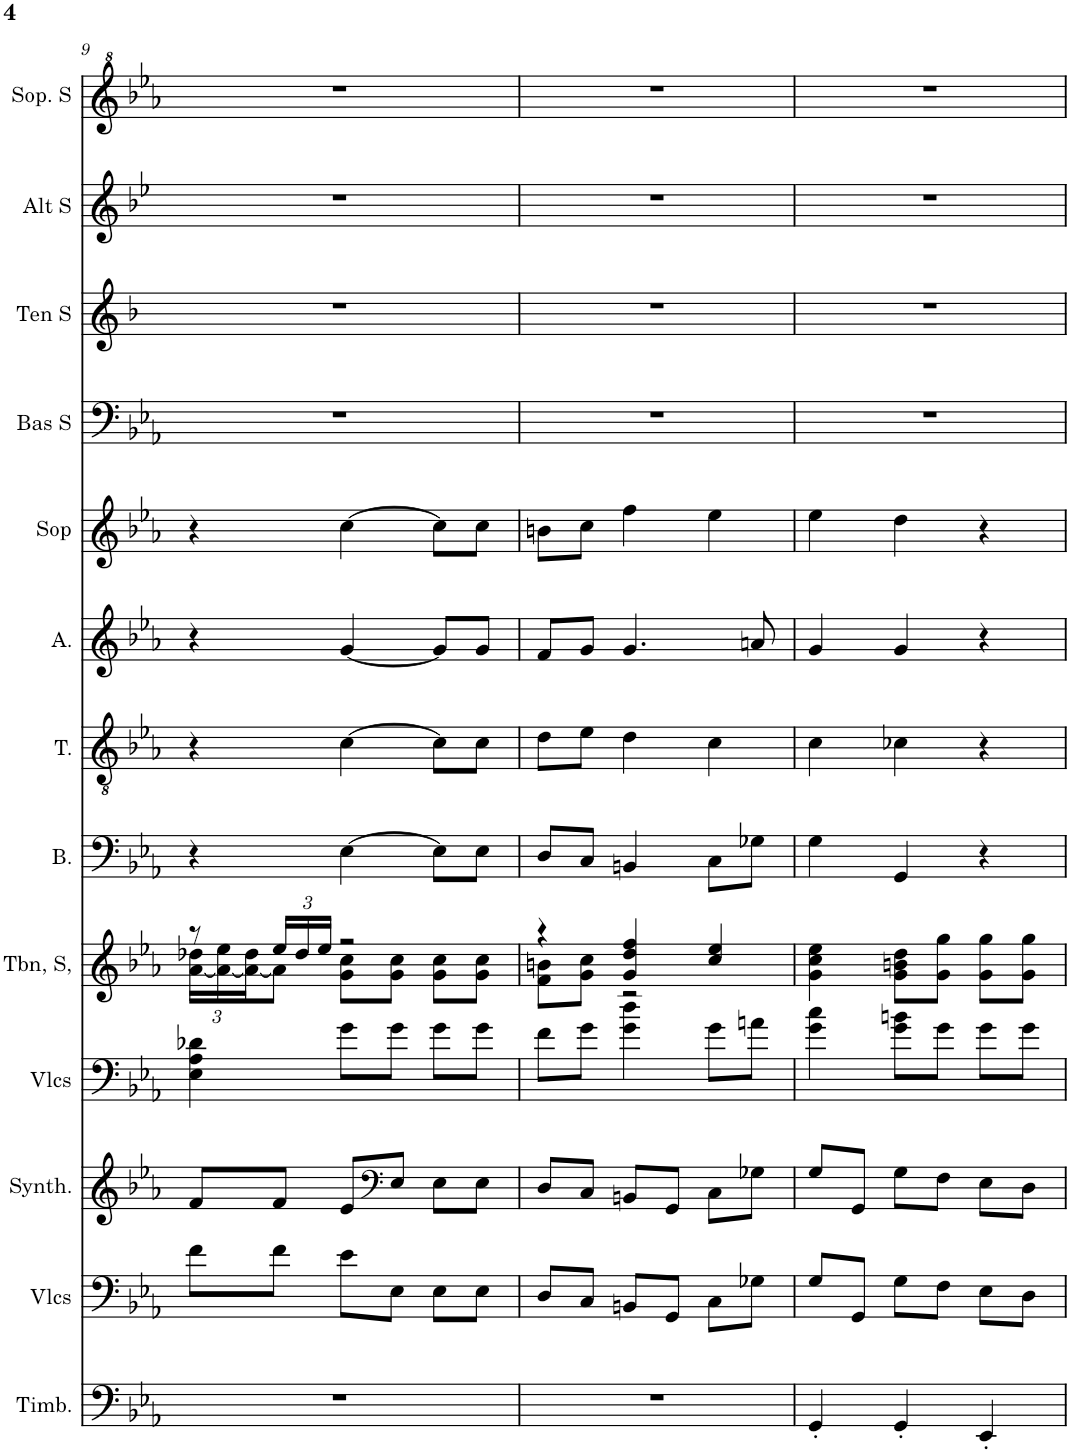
**kern	**kern	**kern	**kern	**kern	**kern	**kern	**kern	**kern	**kern	**kern	**kern	**kern
*part13	*part12	*part11	*part10	*part9	*part8	*part7	*part6	*part5	*part4	*part3	*part2	*part1
*staff13	*staff12	*staff11	*staff10	*staff9	*staff8	*staff7	*staff6	*staff5	*staff4	*staff3	*staff2	*staff1
*I"Timbales, Staff-1	*I"Violoncelles, D'Bass/Strings, etc	*I"Synthétiseur d'instruments à cordes, Synth strings, etc	*I"Violoncelles, Synth strings 2	*I"Trombone Soprano, 1st violins	*I"Basse	*I"Ténor	*I"Alto	*I"Soprano	*I"Basse Solo	*I"Tenor Solo	*I"Alto Solo	*I"Soprano Solo
*I'Timb.	*I'Vlcs	*I'Synth.	*I'Vlcs	*I'Tbn, S,	*I'B.	*I'T.	*I'A.	*I'Sop	*I'Bas S	*I'Ten S	*I'Alt S	*I'Sop. S
!!LO:PB:g=z
*clefF4	*clefF4	*clefG2	*clefF4	*clefG2	*clefF4	*clefGv2	*clefG2	*clefG2	*clefF4	*clefG2	*clefG2	*clefG^2
*	*	*	*	*	*	*	*	*	*	*Trd8c14	*Trd4c7	*
*k[b-e-a-]	*k[b-e-a-]	*k[b-e-a-]	*k[b-e-a-]	*k[b-e-a-]	*k[b-e-a-]	*k[b-e-a-]	*k[b-e-a-]	*k[b-e-a-]	*k[b-e-a-]	*k[b-]	*k[b-e-]	*k[b-e-a-]
*M3/4	*M3/4	*M3/4	*M3/4	*M3/4	*M3/4	*M3/4	*M3/4	*M3/4	*M3/4	*M3/4	*M3/4	*M3/4
=9	=9	=9	=9	=9	=9	=9	=9	=9	=9	=9	=9	=9
*	*	*	*	*^	*	*	*	*	*	*	*	*
*	*	*	*	*	*Xbrackettup	*	*	*	*	*	*	*	*
2.r	8f\L	8f/L	4E-\ 4A-\ 4d-X\	8r	[24a-\ 24dd-X\LL	4r	4r	4r	4r	2.r	2.r	2.r	2.r
.	.	.	.	.	24a-\_ 24ee-\	.	.	.	.	.	.	.	.
.	.	.	.	.	24a-\_ 24dd-\J	.	.	.	.	.	.	.	.
.	8f\J	8f/J	.	24ee-/LL	8a-\J]	.	.	.	.	.	.	.	.
.	.	.	.	24dd-/	.	.	.	.	.	.	.	.	.
.	.	.	.	24ee-/JJ	.	.	.	.	.	.	.	.	.
.	8e-\L	8e-/L	8g\L	2r	8g\ 8cc\L	[4E-\	[4c\	[4g/	[4cc\	.	.	.	.
*	*	*clefF4	*	*	*	*	*	*	*	*	*	*	*
.	8E-\J	8E-/J	8g\J	.	8g\ 8cc\J	.	.	.	.	.	.	.	.
.	8E-\L	8E-\L	8g\L	.	8g\ 8cc\L	8E-\L]	8c\L]	8g/L]	8cc\L]	.	.	.	.
.	8E-\J	8E-\J	8g\J	.	8g\ 8cc\J	8E-\J	8c\J	8g/J	8cc\J	.	.	.	.
=10	=10	=10	=10	=10	=10	=10	=10	=10	=10	=10	=10	=10	=10
2.r	8D/L	8D/L	8f\L	4r	8f\ 8bn\L	8D/L	8d\L	8f/L	8bn\L	2.r	2.r	2.r	2.r
.	8C/J	8C/J	8g\J	.	8g\ 8cc\J	8C/J	8e-\J	8g/J	8cc\J	.	.	.	.
.	8BBn/L	8BBn/L	4g\ 4dd\	4g/ 4dd/ 4ff/	2r	4BBn/	4d\	4.g/	4ff\	.	.	.	.
.	8GG/J	8GG/J	.	.	.	.	.	.	.	.	.	.	.
.	8C\L	8C\L	8g\L	4cc/ 4ee-/	.	8C\L	4c\	.	4ee-\	.	.	.	.
.	8G-X\J	8G-X\J	8an\J	.	.	8G-X\J	.	8an/	.	.	.	.	.
*	*	*	*	*v	*v	*	*	*	*	*	*	*	*
=11	=11	=11	=11	=11	=11	=11	=11	=11	=11	=11	=11	=11
4GG'/	8G/L	8G/L	4g\ 4cc\	4g\ 4cc\ 4ee-\	4G\	4c\	4g/	4ee-\	2.r	2.r	2.r	2.r
.	8GG/J	8GG/J	.	.	.	.	.	.	.	.	.	.
4GG'/	8G\L	8G\L	8g\ 8bn\L	8g\ 8bn\ 8dd\L	4GG/	4c-X\	4g/	4dd\	.	.	.	.
.	8F\J	8F\J	8g\J	8g\ 8gg\J	.	.	.	.	.	.	.	.
4EE-'/	8E-\L	8E-\L	8g\L	8g\ 8gg\L	4r	4r	4r	4r	.	.	.	.
.	8D\J	8D\J	8g\J	8g\ 8gg\J	.	.	.	.	.	.	.	.
=	=	=	=	=	=	=	=	=	=	=	=	=
*-	*-	*-	*-	*-	*-	*-	*-	*-	*-	*-	*-	*-
